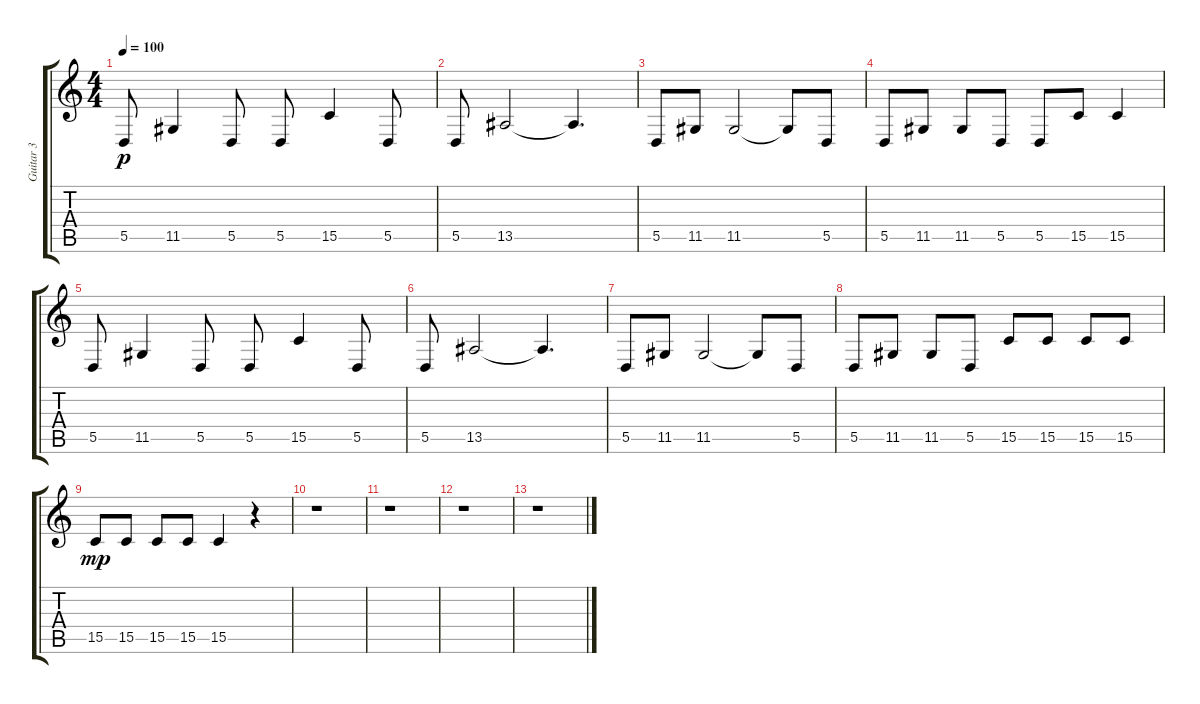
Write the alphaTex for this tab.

\track ("Guitar 3" "Guitar 3") {instrument lead2sawtooth}
\staff {score tabs}
\tuning (E4 B3 G3 D3 A2 E2) {hide}
\ts (4 4)
\tempo 100
\clef g2
\ks c
5.5.8{dy p} 11.5.4 5.5.8 5.5.8 15.5.4 5.5.8 |
5.5.8 13.5.2 13.5{t}.4{d} |
5.5.8 11.5.8 11.5.2 11.5{t}.8 5.5.8 |
5.5.8 11.5.8 11.5.8 5.5.8 5.5.8 15.5.8 15.5.4 |
5.5.8 11.5.4 5.5.8 5.5.8 15.5.4 5.5.8 |
5.5.8 13.5.2 13.5{t}.4{d} |
5.5.8 11.5.8 11.5.2 11.5{t}.8 5.5.8 |
5.5.8 11.5.8 11.5.8 5.5.8 15.5.8 15.5.8 15.5.8 15.5.8 |
15.5.8{dy mp} 15.5.8 15.5.8 15.5.8 15.5.4 r.4 |
r.1 |
r.1 |
r.1 |
r.1
